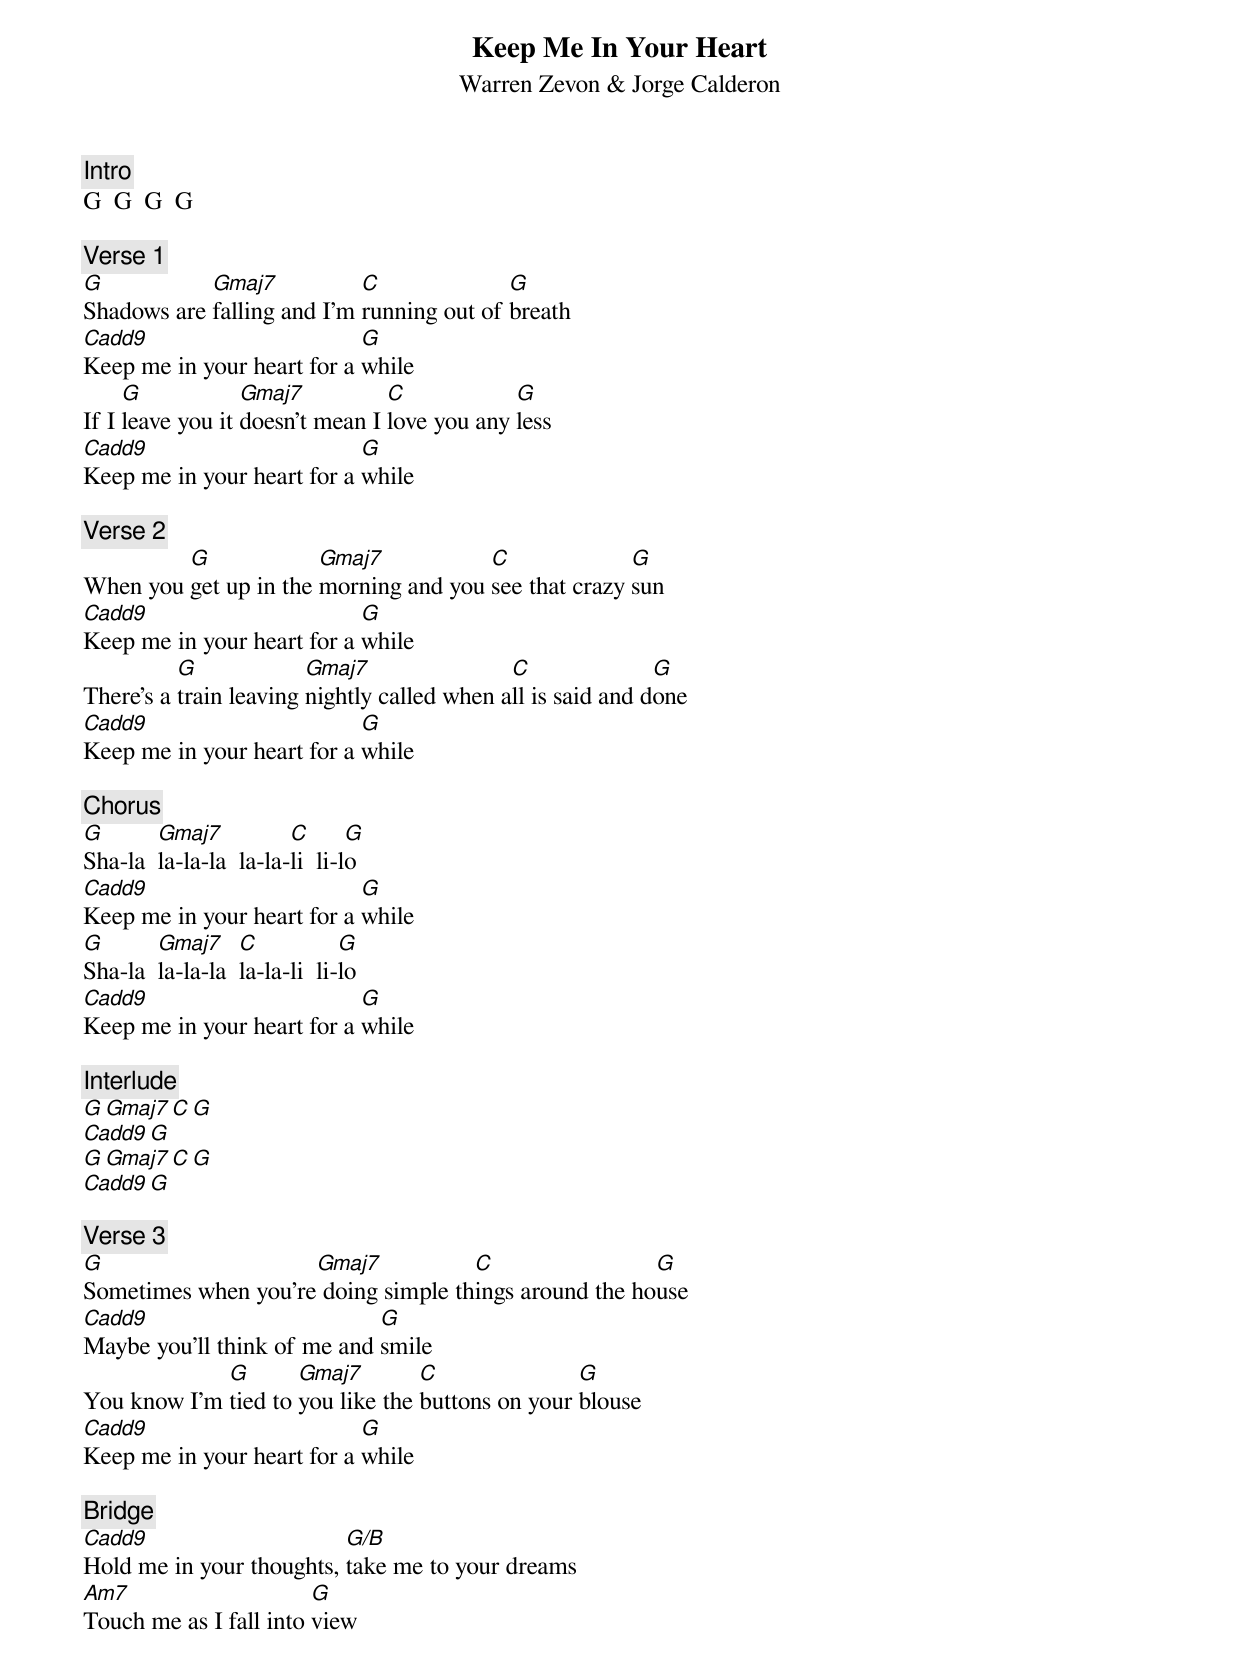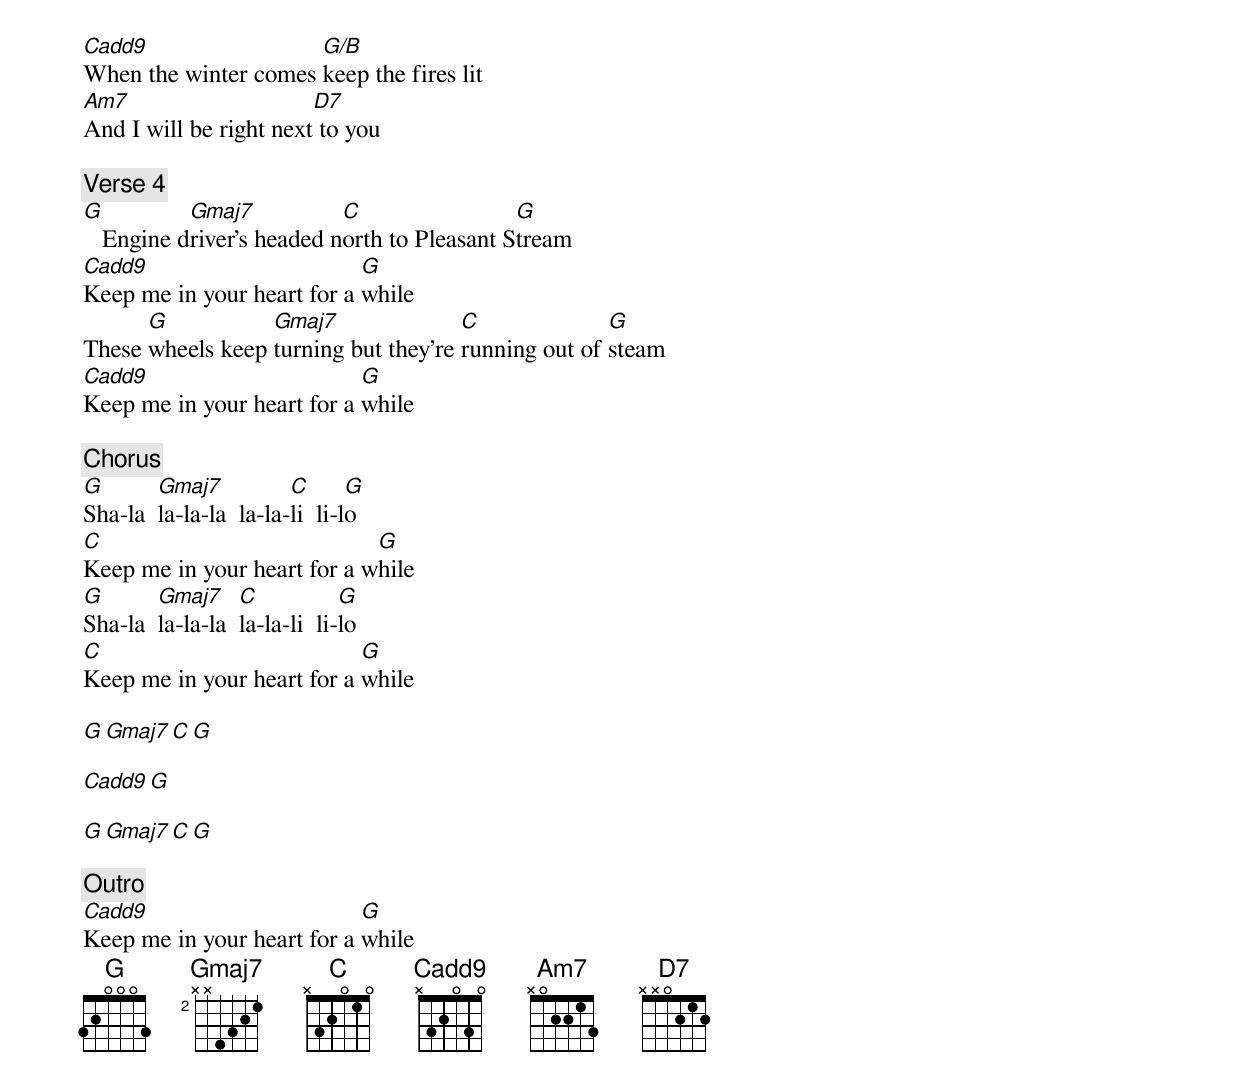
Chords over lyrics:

Keep Me In Your Heart
Warren Zevon & Jorge Calderon

[Intro]
G  G  G  G

[Verse 1]
G           Gmaj7           C              G
Shadows are falling and I’m running out of breath
Cadd9                       G
Keep me in your heart for a while
     G            Gmaj7          C            G
If I leave you it doesn’t mean I love you any less
Cadd9                       G
Keep me in your heart for a while

[Verse 2]
         G             Gmaj7           C              G
When you get up in the morning and you see that crazy sun
Cadd9                       G
Keep me in your heart for a while
          G             Gmaj7                C               G
There’s a train leaving nightly called when all is said and done
Cadd9                       G
Keep me in your heart for a while

[Chorus]
G       Gmaj7           C       G
Sha-la  la-la-la  la-la-li  li-lo
Cadd9                       G
Keep me in your heart for a while
G       Gmaj7     C            G
Sha-la  la-la-la  la-la-li  li-lo
Cadd9                       G
Keep me in your heart for a while

[Interlude]
G   Gmaj7   C   G
Cadd9       G
G   Gmaj7   C   G
Cadd9       G

[Verse 3]
G                    Gmaj7           C                 G
Sometimes when you’re doing simple things around the house
Cadd9                        G
Maybe you’ll think of me and smile
             G       Gmaj7        C               G
You know I’m tied to you like the buttons on your blouse
Cadd9                       G
Keep me in your heart for a while

[Bridge]
Cadd9                     G/B
Hold me in your thoughts, take me to your dreams
Am7                     G
Touch me as I fall into view
Cadd9                 G/B
When the winter comes keep the fires lit
Am7                     D7
And I will be right next to you

[Verse 4]
G          Gmaj7           C                 G
   Engine driver’s headed north to Pleasant Stream
Cadd9                       G
Keep me in your heart for a while
      G           Gmaj7               C              G
These wheels keep turning but they’re running out of steam
Cadd9                       G
Keep me in your heart for a while

[Chorus]
G       Gmaj7           C       G
Sha-la  la-la-la  la-la-li  li-lo
C                            G
Keep me in your heart for a while
G       Gmaj7     C            G
Sha-la  la-la-la  la-la-li  li-lo
C                           G
Keep me in your heart for a while

G  Gmaj7  C   G

Cadd9     G

G  Gmaj7  C   G

[Outro]
Cadd9                       G
Keep me in your heart for a while
